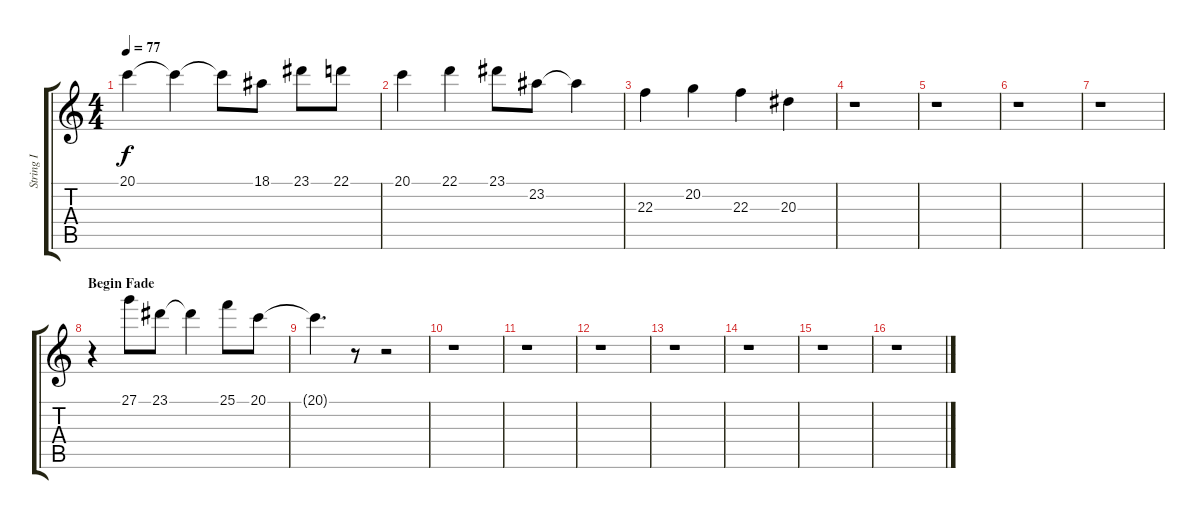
\track ("String I" "String I") {instrument stringensemble1}
\staff {score tabs}
\tuning (E4 B3 G3 D3 A2 E2) {hide}
\ts (4 4)
\tempo 77
\clef g2
\ks c
20.1{t}.4{dy f} 20.1{t}.4 20.1{t}.8 18.1.8 23.1.8 22.1.8 |
20.1.4 22.1.4 23.1.8 23.2.8 23.2{t}.4 |
22.3.4 20.2.4 22.3.4 20.3.4 |
r.1 |
r.1 |
r.1 |
r.1 |
\section ("" "Begin Fade")
r.4{volume 6} 27.1.8 23.1.8 23.1{t}.4 25.1.8 20.1.8 |
20.1{t}.4{d} r.8 r.2 |
r.1 |
r.1 |
r.1 |
r.1 |
r.1 |
r.1 |
r.1
